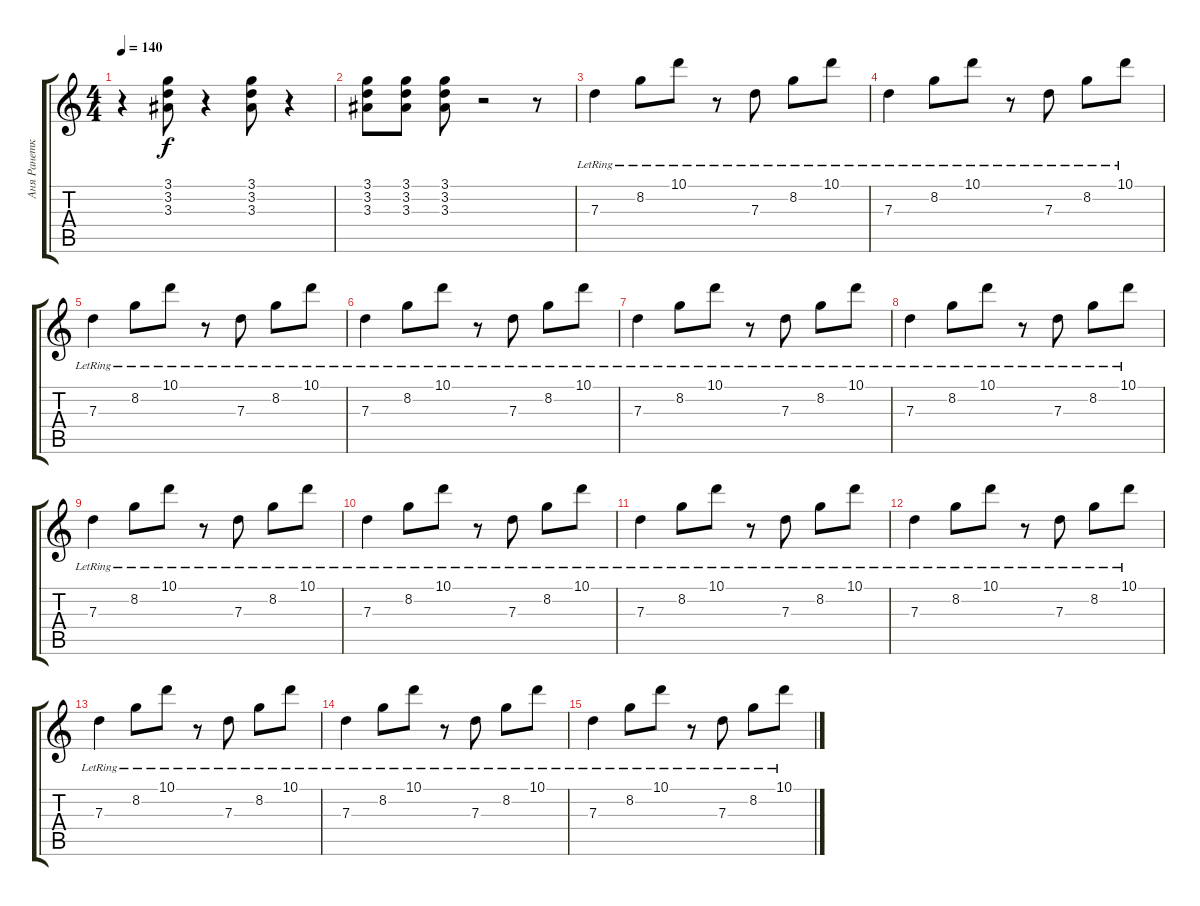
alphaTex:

\track ("Аня Ранетка" "Аня Ранетк") {instrument electricguitarclean}
\staff {score tabs}
\tuning (E4 B3 G3 D3 A2 E2) {hide}
\ts (4 4)
\tempo 140
\clef g2
\ks c
r.4{dy f} (3.1 3.2 3.3).8 r.4 (3.1 3.2 3.3).8 r.4 |
(3.1 3.2 3.3).8 (3.1 3.2 3.3).8 (3.1 3.2 3.3).8 r.2 r.8 |
7.3{lr}.4{volume 8} 8.2{lr}.8 10.1{lr}.8 r.8 7.3{lr}.8 8.2{lr}.8 10.1{lr}.8 |
7.3{lr}.4 8.2{lr}.8 10.1{lr}.8 r.8 7.3{lr}.8 8.2{lr}.8 10.1{lr}.8 |
7.3{lr}.4 8.2{lr}.8 10.1{lr}.8 r.8 7.3{lr}.8 8.2{lr}.8 10.1{lr}.8 |
7.3{lr}.4 8.2{lr}.8 10.1{lr}.8 r.8 7.3{lr}.8 8.2{lr}.8 10.1{lr}.8 |
7.3{lr}.4 8.2{lr}.8 10.1{lr}.8 r.8 7.3{lr}.8 8.2{lr}.8 10.1{lr}.8 |
7.3{lr}.4 8.2{lr}.8 10.1{lr}.8 r.8 7.3{lr}.8 8.2{lr}.8 10.1{lr}.8 |
7.3{lr}.4 8.2{lr}.8 10.1{lr}.8 r.8 7.3{lr}.8 8.2{lr}.8 10.1{lr}.8 |
7.3{lr}.4 8.2{lr}.8 10.1{lr}.8 r.8 7.3{lr}.8 8.2{lr}.8 10.1{lr}.8 |
7.3{lr}.4 8.2{lr}.8 10.1{lr}.8 r.8 7.3{lr}.8 8.2{lr}.8 10.1{lr}.8 |
7.3{lr}.4 8.2{lr}.8 10.1{lr}.8 r.8 7.3{lr}.8 8.2{lr}.8 10.1{lr}.8 |
7.3{lr}.4 8.2{lr}.8 10.1{lr}.8 r.8 7.3{lr}.8 8.2{lr}.8 10.1{lr}.8 |
7.3{lr}.4 8.2{lr}.8 10.1{lr}.8 r.8 7.3{lr}.8 8.2{lr}.8 10.1{lr}.8 |
7.3{lr}.4 8.2{lr}.8 10.1{lr}.8 r.8 7.3{lr}.8 8.2{lr}.8 10.1{lr}.8
